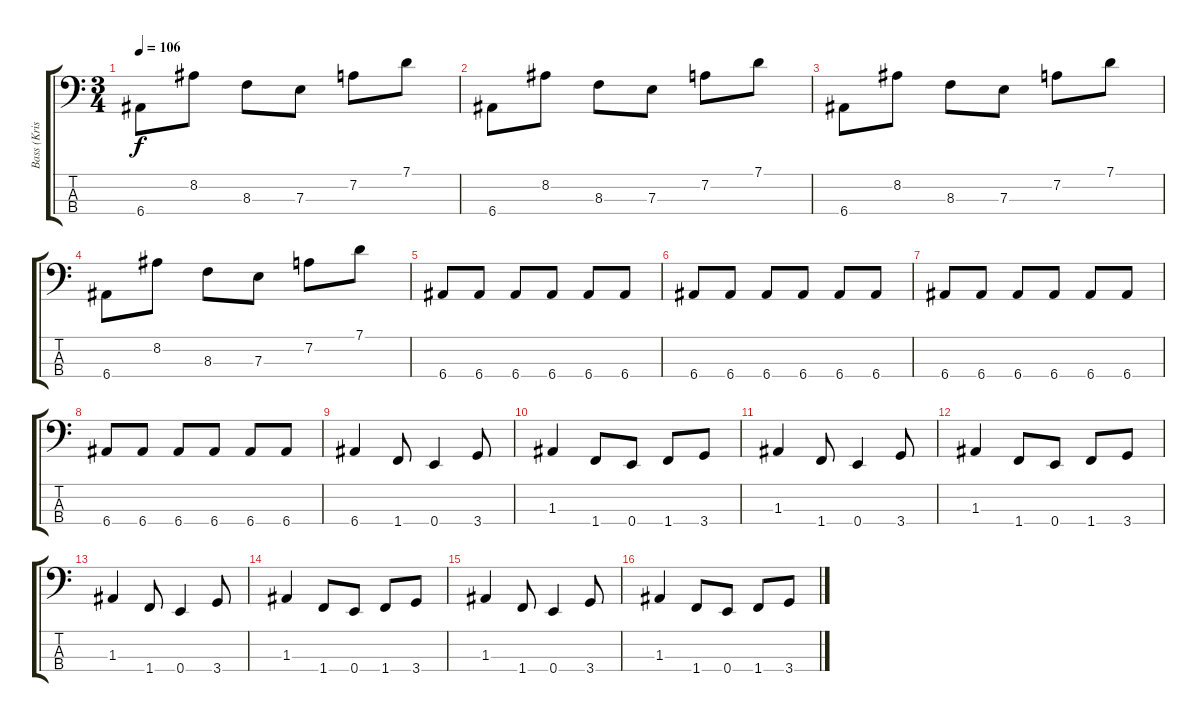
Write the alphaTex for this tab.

\track ("Bass (Krist)" "Bass (Kris") {instrument electricbasspick}
\staff {score tabs}
\tuning (G2 D2 A1 E1) {hide}
\ts (3 4)
\tempo 106
\clef f4
\ks c
6.4.8{dy f} 8.2.8 8.3.8 7.3.8 7.2.8 7.1.8 |
6.4.8 8.2.8 8.3.8 7.3.8 7.2.8 7.1.8 |
6.4.8 8.2.8 8.3.8 7.3.8 7.2.8 7.1.8 |
6.4.8 8.2.8 8.3.8 7.3.8 7.2.8 7.1.8 |
6.4.8 6.4.8 6.4.8 6.4.8 6.4.8 6.4.8 |
6.4.8 6.4.8 6.4.8 6.4.8 6.4.8 6.4.8 |
6.4.8 6.4.8 6.4.8 6.4.8 6.4.8 6.4.8 |
6.4.8 6.4.8 6.4.8 6.4.8 6.4.8 6.4.8 |
6.4.4 1.4.8 0.4.4 3.4.8 |
1.3.4 1.4.8 0.4.8 1.4.8 3.4.8 |
1.3.4 1.4.8 0.4.4 3.4.8 |
1.3.4 1.4.8 0.4.8 1.4.8 3.4.8 |
1.3.4 1.4.8 0.4.4 3.4.8 |
1.3.4 1.4.8 0.4.8 1.4.8 3.4.8 |
1.3.4 1.4.8 0.4.4 3.4.8 |
1.3.4 1.4.8 0.4.8 1.4.8 3.4.8
